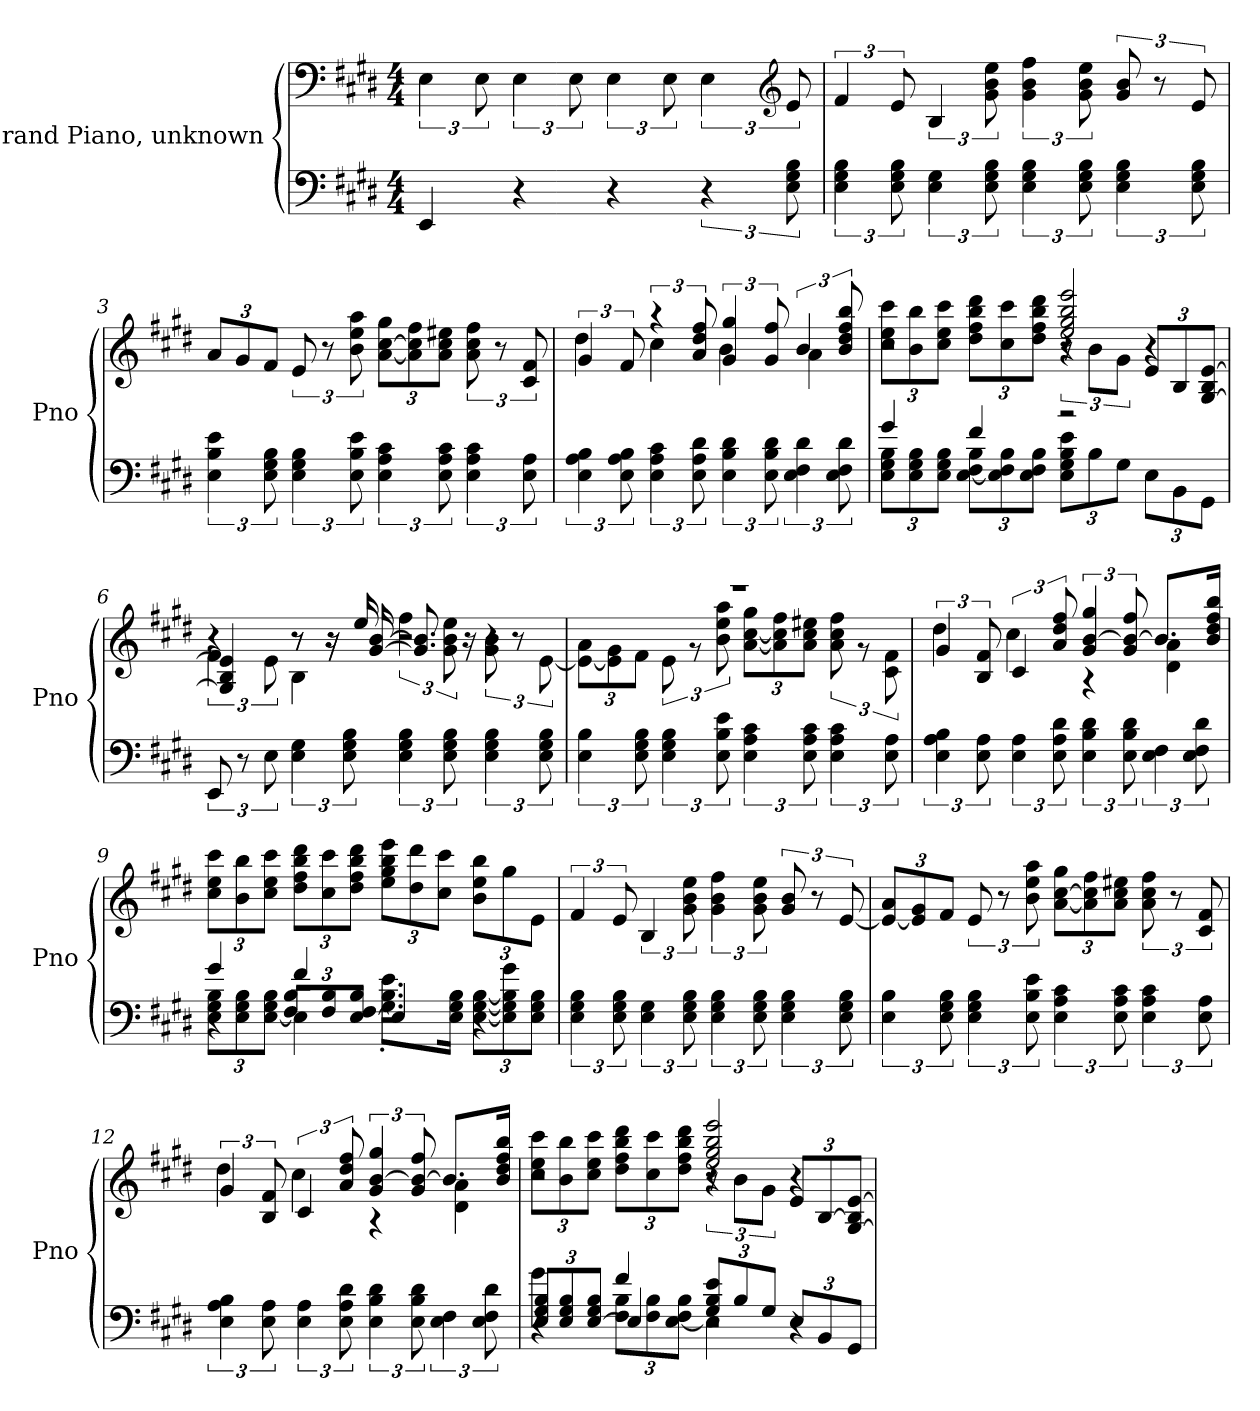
**kern	**kern
*part1	*part1
*staff2	*staff1
*I"Grand Piano, unknown	*
*I'Pno	*
*clefF4	*clefF4
*k[f#c#g#d#]	*k[f#c#g#d#]
*M4/4	*M4/4
*MM120	*MM120
=1	=1
4EE/	6E\
.	12E\
4r	6E\
.	12E\
4r	6E\
.	12E\
6r	6E\
*	*clefG2
12E\ 12G#\ 12B\	12e/
=2	=2
6E\ 6G#\ 6B\	6f#/
12E\ 12G#\ 12B\	12e/
6E\ 6G#\	6B/
12E\ 12G#\ 12B\	12g#\ 12b\ 12ee\
6E\ 6G#\ 6B\	6g#\ 6b\ 6ff#\
12E\ 12G#\ 12B\	12g#\ 12b\ 12ee\
6E\ 6G#\ 6B\	12g#/ 12b/
.	12r
12E\ 12G#\ 12B\	12e/
=3	=3
*	*Xbrackettup
6E\ 6B\ 6e\	12a/L
.	12g#/
12E\ 12G#\ 12B\	12f#/J
*	*brackettup
6E\ 6G#\ 6B\	12e/
.	12r
12E\ 12B\ 12e\	12b\ 12ee\ 12aa\
*	*Xbrackettup
6E\ 6A\ 6c#\	[12a\ [12cc#\ 12gg#\L
.	12a\] 12cc#\] 12ff#\
12E\ 12A\ 12c#\	12a\ 12cc#\ 12ee#X\J
*	*brackettup
6E\ 6A\ 6c#\	12a\ 12cc#\ 12ff#\
.	12r
12E\ 12A\	12c#/ 12f#/
!!LO:LB:g=z
=4	=4
*	*^
6E\ 6A\ 6B\	6g#/	4dd#\
12E\ 12A\ 12B\	12f#/	.
6E\ 6A\ 6c#\	6r	4cc#\
12E\ 12A\ 12d#\	12a/ 12dd#/ 12ff#/	.
6E\ 6B\ 6d#\	6g#/ 6gg#/	4b\
12E\ 12B\ 12d#\	12g#/ 12ff#/	.
6E\ 6F#\ 6d#\	6b/	4a\
12E\ 12F#\ 12d#\	12b/ 12dd#/ 12ff#/ 12bb/	.
=5	=5	=5
*^	*	*
*	*Xbrackettup	*	*Xbrackettup
*	*	*	*^
4g#/	12E\ 12G#\ 12B\L	2r	12cc#\ 12ee\ 12ccc#\L	2r
.	12E\ 12G#\ 12B\	.	12b\ 12bb\	.
.	12E\ 12G#\ 12B\J	.	12cc#\ 12ee\ 12ccc#\J	.
4f#/	[12E\ 12F#\ 12B\L	.	12dd#\ 12ff#\ 12bb\ 12ddd#\L	.
.	12E\] 12F#\ 12B\	.	12cc#\ 12ccc#\	.
.	12E\ 12F#\ 12B\J	.	12dd#\ 12ff#\ 12bb\ 12ddd#\J	.
*	*	*	*brackettup	*
2r	12E\ 12G#\ 12B\ 12e\L	2ee/ 2gg#/ 2bb/ 2eee/	12r	4r
.	12B\	.	12b\L	.
.	12G#\J	.	12g#\J	.
*	*	*	*	*Xbrackettup
.	12E\L	.	4r	12e/L
.	12BB\	.	.	12B/
.	12GG#\J	.	.	[12G#/ 12B/ [12e/J
*v	*v	*	*	*
!!LO:LB:g=z	!!	!!
=6	=6	=6	=6
*brackettup	*	*brackettup	*
12EE/	4r	6f#\	4G#/] 4B/ 4e/]
12r	.	.	.
12E\	.	12e\	.
6E\ 6G#\	8r	4B\	8r
.	16r	.	16r
12E\ 12G#\ 12B\	.	.	.
.	16ee/	.	[16g#/ [16b/
6E\ 6G#\ 6B\	2r	6ff#\	8.g#/] 8.b/]
12E\ 12G#\ 12B\	.	12g#\ 12b\ 12ee\	.
.	.	.	16r
6E\ 6G#\ 6B\	.	12g#\ 12b\	4r
.	.	12r	.
12E\ 12G#\ 12B\	.	[12e\	.
*	*	*v	*v
=7	=7	=7
*	*	*Xbrackettup
6E\ 6B\	1r	12e\_ 12a\L
.	.	12e\] 12g#\
12E\ 12G#\ 12B\	.	12f#\J
*	*	*brackettup
6E\ 6G#\ 6B\	.	12e\
.	.	12r
12E\ 12B\ 12e\	.	12b\ 12ee\ 12aa\
*	*	*Xbrackettup
6E\ 6A\ 6c#\	.	[12a\ [12cc#\ 12gg#\L
.	.	12a\] 12cc#\] 12ff#\
12E\ 12A\ 12c#\	.	12a\ 12cc#\ 12ee#X\J
*	*	*brackettup
6E\ 6A\ 6c#\	.	12a\ 12cc#\ 12ff#\
.	.	12r
12E\ 12A\	.	12c#\ 12f#\
!!LO:LB:g=z	!!
=8	=8	=8
6E\ 6A\ 6B\	6g#/	4dd#\
12E\ 12A\	12B/ 12f#/	.
6E\ 6A\	6c#/	4cc#\
12E\ 12A\ 12d#\	12a/ 12dd#/ 12ff#/	.
6E\ 6B\ 6d#\	6g#/ [6b/ 6gg#/	4r
12E\ 12B\ 12d#\	12g#/ 12b/_ 12ff#/	.
6E\ 6F#\	8.b/L]	4d#\ 4a\
12E\ 12F#\ 12d#\	.	.
.	16b/ 16dd#/ 16ff#/ 16bb/Jk	.
*	*v	*v
=9	=9
*^	*
*	*Xbrackettup	*Xbrackettup
*	*^	*
4r	12E\ 12G#\ 12B\L	4g#/	12cc#\ 12ee\ 12ccc#\L
.	12E\ 12G#\ 12B\	.	12b\ 12bb\
.	[12E\ 12G#\ 12B\J	.	12cc#\ 12ee\ 12ccc#\J
4f#/	4E\]	12F#/ 12B/L	12dd#\ 12ff#\ 12bb\ 12ddd#\L
.	.	12F#/ 12B/	12cc#\ 12ccc#\
.	.	[12E/ 12F#/ 12B/J	12dd#\ 12ff#\ 12bb\ 12ddd#\J
2r	8.G#\' 8.B\' 8.e\'L	4E/]	12ee\ 12gg#\ 12bb\ 12eee\L
.	.	.	12dd#\ 12ddd#\
.	.	.	12cc#\ 12ccc#\J
.	16E\ 16G#\ 16B\Jk	.	.
.	[12E\ [12G#\ [12B\L	4r	12b\ 12ee\ 12bb\L
.	12E\] 12G#\] 12B\] 12g#\	.	12gg#\
.	12E\ 12G#\ 12B\J	.	12e\J
*v	*v	*v	*
=10	=10
*brackettup	*brackettup
6E\ 6G#\ 6B\	6f#/
12E\ 12G#\ 12B\	12e/
6E\ 6G#\	6B/
12E\ 12G#\ 12B\	12g#\ 12b\ 12ee\
6E\ 6G#\ 6B\	6g#\ 6b\ 6ff#\
12E\ 12G#\ 12B\	12g#\ 12b\ 12ee\
6E\ 6G#\ 6B\	12g#/ 12b/
.	12r
12E\ 12G#\ 12B\	[12e/
!!LO:LB:g=z
=11	=11
*	*Xbrackettup
6E\ 6B\	12e/_ 12a/L
.	12e/] 12g#/
12E\ 12G#\ 12B\	12f#/J
*	*brackettup
6E\ 6G#\ 6B\	12e/
.	12r
12E\ 12B\ 12e\	12b\ 12ee\ 12aa\
*	*Xbrackettup
6E\ 6A\ 6c#\	[12a\ [12cc#\ 12gg#\L
.	12a\] 12cc#\] 12ff#\
12E\ 12A\ 12c#\	12a\ 12cc#\ 12ee#X\J
*	*brackettup
6E\ 6A\ 6c#\	12a\ 12cc#\ 12ff#\
.	12r
12E\ 12A\	12c#/ 12f#/
=12	=12
*	*^
6E\ 6A\ 6B\	6g#/	4dd#\
12E\ 12A\	12B/ 12f#/	.
6E\ 6A\	6c#/	4cc#\
12E\ 12A\ 12d#\	12a/ 12dd#/ 12ff#/	.
6E\ 6B\ 6d#\	6g#/ [6b/ 6gg#/	4r
12E\ 12B\ 12d#\	12g#/ 12b/_ 12ff#/	.
6E\ 6F#\	8.b/L]	4d#\ 4a\
12E\ 12F#\ 12d#\	.	.
.	16b/ 16dd#/ 16ff#/ 16bb/Jk	.
!!LO:PB:g=z
=13	=13	=13
*^	*	*
*	*^	*	*
*	*	*Xbrackettup	*	*Xbrackettup
*	*	*	*	*^
4r	4g#\	12E/ 12G#/ 12B/L	2r	12cc#\ 12ee\ 12ccc#\L	2r
.	.	12E/ 12G#/ 12B/	.	12b\ 12bb\	.
.	.	[12E/ 12G#/ 12B/J	.	12cc#\ 12ee\ 12ccc#\J	.
4f#/	12F#\ 12B\L	4E/]	.	12dd#\ 12ff#\ 12bb\ 12ddd#\L	.
.	12F#\ 12B\	.	.	12cc#\ 12ccc#\	.
.	[12E\ 12F#\ 12B\J	.	.	12dd#\ 12ff#\ 12bb\ 12ddd#\J	.
*	*	*	*	*brackettup	*
2r	4E\]	12G#/ 12B/ 12e/L	2ee/ 2gg#/ 2bb/ 2eee/	12r	4r
.	.	12B/	.	12b\L	.
.	.	12G#/J	.	12g#\J	.
*	*	*	*	*	*Xbrackettup
.	4r	12E/L	.	4r	12e/L
.	.	12BB/	.	.	[12B/
.	.	12GG#/J	.	.	[12G#/ 12B/] [12e/J
*v	*v	*v	*	*	*
*	*v	*v	*v
=	=
*-	*-
